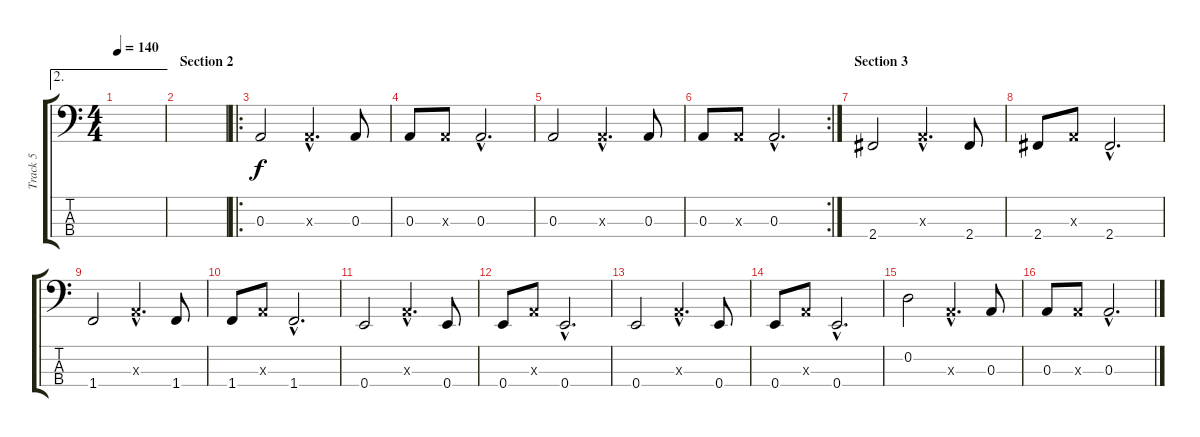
\track ("Track 5" "Track 5") {instrument acousticbass}
\staff {score tabs}
\tuning (G2 D2 A1 E1) {hide}
\ae 2
\ts (4 4)
\tempo 140
\clef f4
\ks c
|
\section ("" "Section 2")
|
\ro
0.3.2 0.3{hac x}.4{d} 0.3.8 |
0.3.8 0.3{x}.8 0.3{hac}.2{d} |
0.3.2 0.3{hac x}.4{d} 0.3.8 |
\rc 2
0.3.8 0.3{x}.8 0.3{hac}.2{d} |
\section ("" "Section 3")
2.4.2 0.3{hac x}.4{d} 2.4.8 |
2.4.8 0.3{x}.8 2.4{hac}.2{d} |
1.4.2 0.3{hac x}.4{d} 1.4.8 |
1.4.8 0.3{x}.8 1.4{hac}.2{d} |
0.4.2 0.3{hac x}.4{d} 0.4.8 |
0.4.8 0.3{x}.8 0.4{hac}.2{d} |
0.4.2 0.3{hac x}.4{d} 0.4.8 |
0.4.8 0.3{x}.8 0.4{hac}.2{d} |
0.2.2 0.3{hac x}.4{d} 0.3.8 |
0.3.8 0.3{x}.8 0.3{hac}.2{d}
